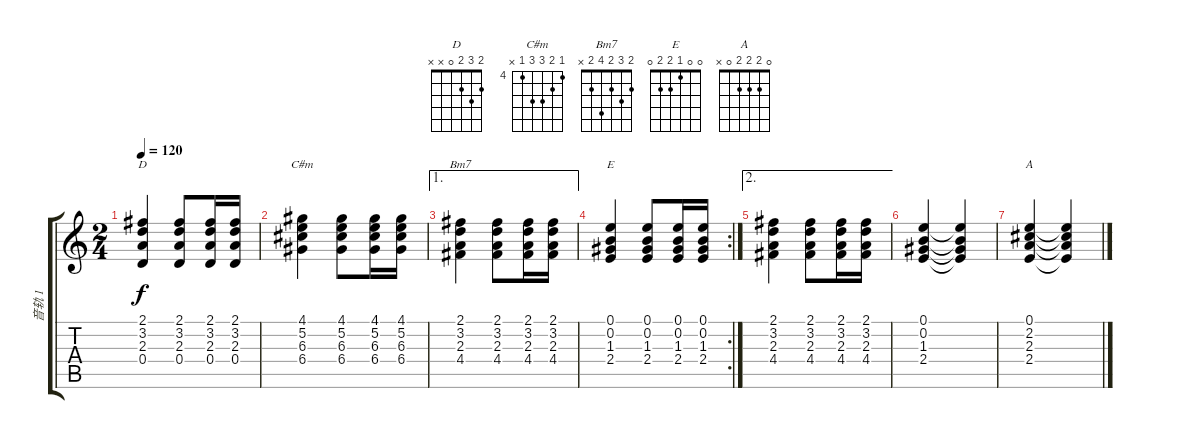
\track ("音轨 1" "音轨 1") {instrument acousticguitarsteel}
\staff {score tabs}
\tuning (E4 B3 G3 D3 A2 E2) {hide}
\chord ("D" 2 3 2 0 x x)
\chord ("C#m" 4 5 6 6 4 x) {firstfret 4}
\chord ("Bm7" 2 3 2 4 2 x)
\chord ("E" 0 0 1 2 2 0)
\chord ("A" 0 2 2 2 0 x)
\ts (2 4)
\tempo 120
\clef g2
\ks c
(2.1 3.2 2.3 0.4).4{ch "D" dy f} (2.1 3.2 2.3 0.4).8 (2.1 3.2 2.3 0.4).16 (2.1 3.2 2.3 0.4).16 |
(4.1 5.2 6.3 6.4).4{ch "C#m"} (4.1 5.2 6.3 6.4).8 (4.1 5.2 6.3 6.4).16 (4.1 5.2 6.3 6.4).16 |
\ae 1
(2.1 3.2 2.3 4.4).4{ch "Bm7"} (2.1 3.2 2.3 4.4).8 (2.1 3.2 2.3 4.4).16 (2.1 3.2 2.3 4.4).16 |
\rc 2
(0.1 0.2 1.3 2.4).4{ch "E"} (0.1 0.2 1.3 2.4).8 (0.1 0.2 1.3 2.4).16 (0.1 0.2 1.3 2.4).16 |
\ae 2
(2.1 3.2 2.3 4.4).4 (2.1 3.2 2.3 4.4).8 (2.1 3.2 2.3 4.4).16 (2.1 3.2 2.3 4.4).16 |
(0.1 0.2 1.3 2.4).4 (0.1{t} 0.2{t} 1.3{t} 2.4{t}).4 |
(0.1 2.2 2.3 2.4).4{ch "A"} (0.1{t} 2.2{t} 2.3{t} 2.4{t}).4
